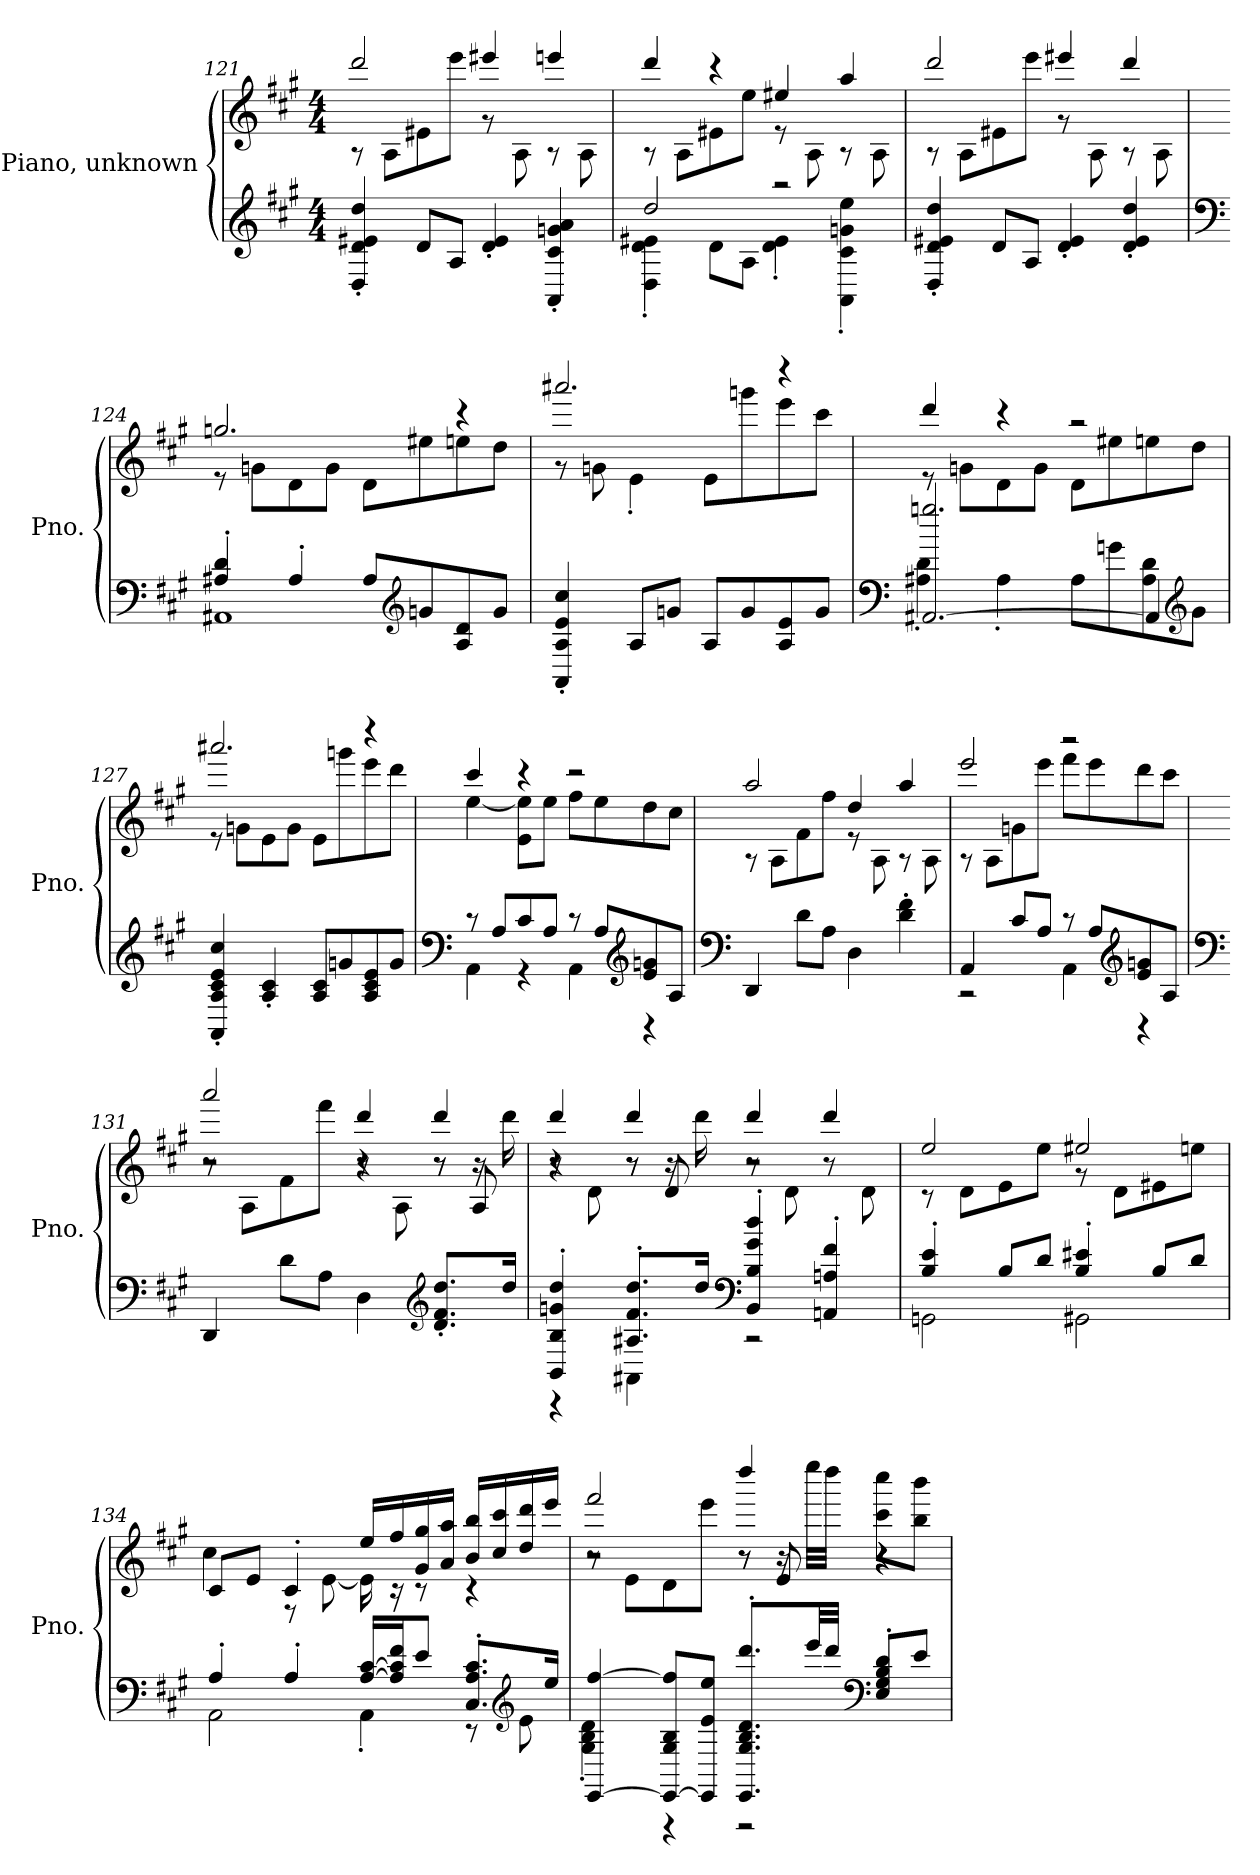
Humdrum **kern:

**kern	**kern
*part1	*part1
*staff2	*staff1
*I"Piano, unknown	*
*I'Pno.	*
*clefG2	*clefG2
*k[f#c#g#]	*k[f#c#g#]
*M4/4	*M4/4
=121	=121
*	*^
4D/' 4d/' 4e#X/' 4dd/'	2ddd/	8r
.	.	8A\L
8d/L	.	8e#X\
8A/J	.	8eee\J
4d/' 4e#/'	4eee#X/	8r
.	.	8A\
4AA/' 4c#/' 4gn/' 4a/'	4eeen/	8r
.	.	8A\
=122	=122	=122
*^	*	*
2dd/	4D\' 4d\' 4e#X\'	4ddd/	8r
.	.	.	8A\L
.	8d\L	4r	8e#X\
.	8A\J	.	8ee\J
2r	4d\' 4e#\'	4ee#X/	8r
.	.	.	8A\
.	4AA\' 4c#\' 4gn\' 4ee\'	4aa/	8r
.	.	.	8A\
*v	*v	*	*
!!LO:LB:g=z	!!
=123	=123	=123
4D/' 4d/' 4e#X/' 4dd/'	2ddd/	8r
.	.	8A\L
8d/L	.	8e#X\
8A/J	.	8eee\J
4d/' 4e#/'	4eee#X/	8r
.	.	8A\
4d/' 4e#/' 4dd/'	4ddd/	8r
.	.	8A\
=124	=124	=124
*clefF4	*	*
*^	*	*
4A#X/' 4d/'	1AA#X	2.ggn/	8r
.	.	.	8gn\L
4A#'/	.	.	8d\
.	.	.	8g\J
8A#/L	.	.	8d\L
*clefG2	*	*	*
8gn/	.	.	8ee#X\
8A#/ 8d/	.	4r	8een\
8g/J	.	.	8dd\J
*v	*v	*	*
=125	=125	=125
4AA/' 4A/' 4e/' 4cc#/'	2.aaa#X/	8r
.	.	8gn\
8A/L	.	4e'\
8gn/J	.	.
8A/L	.	8e\L
8g/	.	8gggn\
8A/ 8e/	4r	8eee\
8g/J	.	8ccc#\J
!!LO:LB:g=z	!!
=126	=126	=126
*clefF4	*	*
*^	*	*
[2.AA#X/ 2.ggn/	4A#X\' 4d\'	4ddd/	8r
.	.	.	8gn\L
.	4A#'\	4r	8d\
.	.	.	8g\J
.	8A#\L	2r	8d\L
.	8gn\	.	8ee#X\
4AA#/]	8A#\ 8d\	.	8een\
*clefG2	*	*	*
.	8g\J	.	8dd\J
*v	*v	*	*
=127	=127	=127
4AA/' 4A/' 4c#/' 4e/' 4cc#/'	2.aaa#X/	8r
.	.	8gn\L
4A/' 4c#/'	.	8e\
.	.	8g\J
8A/ 8c#/L	.	8e\L
8gn/	.	8gggn\
8A/ 8c#/ 8e/	4r	8eee\
8g/J	.	8ddd\J
=128	=128	=128
*clefF4	*	*
*^	*	*
8r	4AA\	4ccc#/	[4ee\
8A/L	.	.	.
8c#/	4r	4r	8e\ 8ee\]L
8A/J	.	.	8ee\J
8r	4AA\	2r	8ff#\L
8A/L	.	.	8ee\
*clefG2	*	*	*
8e/ 8gn/	4r	.	8dd\
8A/J	.	.	8cc#\J
*v	*v	*	*
!!LO:LB:g=z	!!
=129	=129	=129
*clefF4	*	*
4DD/	2aa/	8r
.	.	8A\L
8d\L	.	8f#\
8A\J	.	8ff#\J
4D\	4dd/	8r
.	.	8A\
4d\' 4f#\'	4aa/	8r
.	.	8A\
=130	=130	=130
*^	*	*
4AA/	2r	2eee/	8r
.	.	.	8A\L
8c#/L	.	.	8gn\
8A/J	.	.	8eee\J
8r	4AA\	2r	8fff#\L
8A/L	.	.	8eee\
*clefG2	*	*	*
8e/ 8gn/	4r	.	8ddd\
8A/J	.	.	8ccc#\J
*v	*v	*	*
*	*v	*v
=131	=131
*clefF4	*
*	*^
*	*	*^
4DD/	2aaa/	8r	2r
.	.	8A\L	.
8d\L	.	8f#\	.
8A\J	.	8fff#\J	.
4D\	4ddd/	8r	4r
.	.	8A\	.
*clefG2	*	*	*
8.d/' 8.f#/' 8.dd/'L	4ddd/	8r	8r
.	.	16r	8A/
16dd/Jk	.	16ddd\	.
!!LO:LB:g=z	!!	!!
=132	=132	=132	=132
*^	*	*	*
4BB/' 4B/' 4gn/' 4dd/'	4r	4ddd/	8r	4r
.	.	.	8d\	.
8.A#X/' 8.f#/' 8.dd/'L	4AA#X\	4ddd/	8r	8r
.	.	.	16r	8d/
16dd/Jk	.	.	16ddd\	.
*clefF4	*	*	*	*
4BB/' 4B/' 4g/' 4dd/'	2r	4ddd/	8r	2r
.	.	.	8d\	.
4AAn/' 4An/' 4f#/'	.	4ddd/	8r	.
.	.	.	8d\	.
*	*	*	*v	*v
=133	=133	=133	=133
4B/' 4e/'	2GGn\	2ee/	8r
.	.	.	8d\L
8B/L	.	.	8e\
8d/J	.	.	8ee\J
4B/' 4e#X/'	2GG#X\	2ee#X/	8r
.	.	.	8d\L
8B/L	.	.	8e#X\
8d/J	.	.	8een\J
=134	=134	=134	=134
4A'/	2AA\	8c#/L	4cc#\
.	.	8e/J	.
4A'/	.	4c#'/	8r
.	.	.	[8e\
[16A/ [16c#/LL	4AA'\	16ee/LL	16e\]
16A/] 16c#/] 16f#/J	.	16ff#/	16r
8e/J	.	16g#/ 16gg#/	8r
.	.	16a/ 16aa/JJ	.
8.C#/' 8.A/' 8.c#/'L	8r	16b/ 16bb/LL	4r
.	.	16cc#/ 16ccc#/	.
*clefG2	*	*	*
.	8e\	16dd/ 16ddd/	.
16ee/Jk	.	16eee/JJ	.
!!LO:PB:g=z
=135	=135	=135	=135
*	*	*	*^
[4EE/ [4ff#/	4G#\' 4B\' 4d\'	2fff#/	8r	2r
.	.	.	8e\L	.
8EE/_ 8G#/ 8B/ 8ff#/]L	4r	.	8d\	.
8EE/] 8e/ 8ee/J	.	.	8eee\J	.
8.EE/' 8.G#/' 8.B/' 8.d/' 8.ddd/'L	2r	4dddd/	8r	8r
.	.	.	16r	8e/
32eee/LL	.	.	32eeee\LLL	.
32ddd/JJJ	.	.	32dddd\JJJ	.
*clefF4	*	*	*	*
8E/' 8G#/' 8B/' 8d/'L	.	4r	8ccc#\ 8cccc#\L	4r
8e/J	.	.	8bb\ 8bbb\J	.
*v	*v	*	*	*
*	*v	*v	*v
=	=
*-	*-
